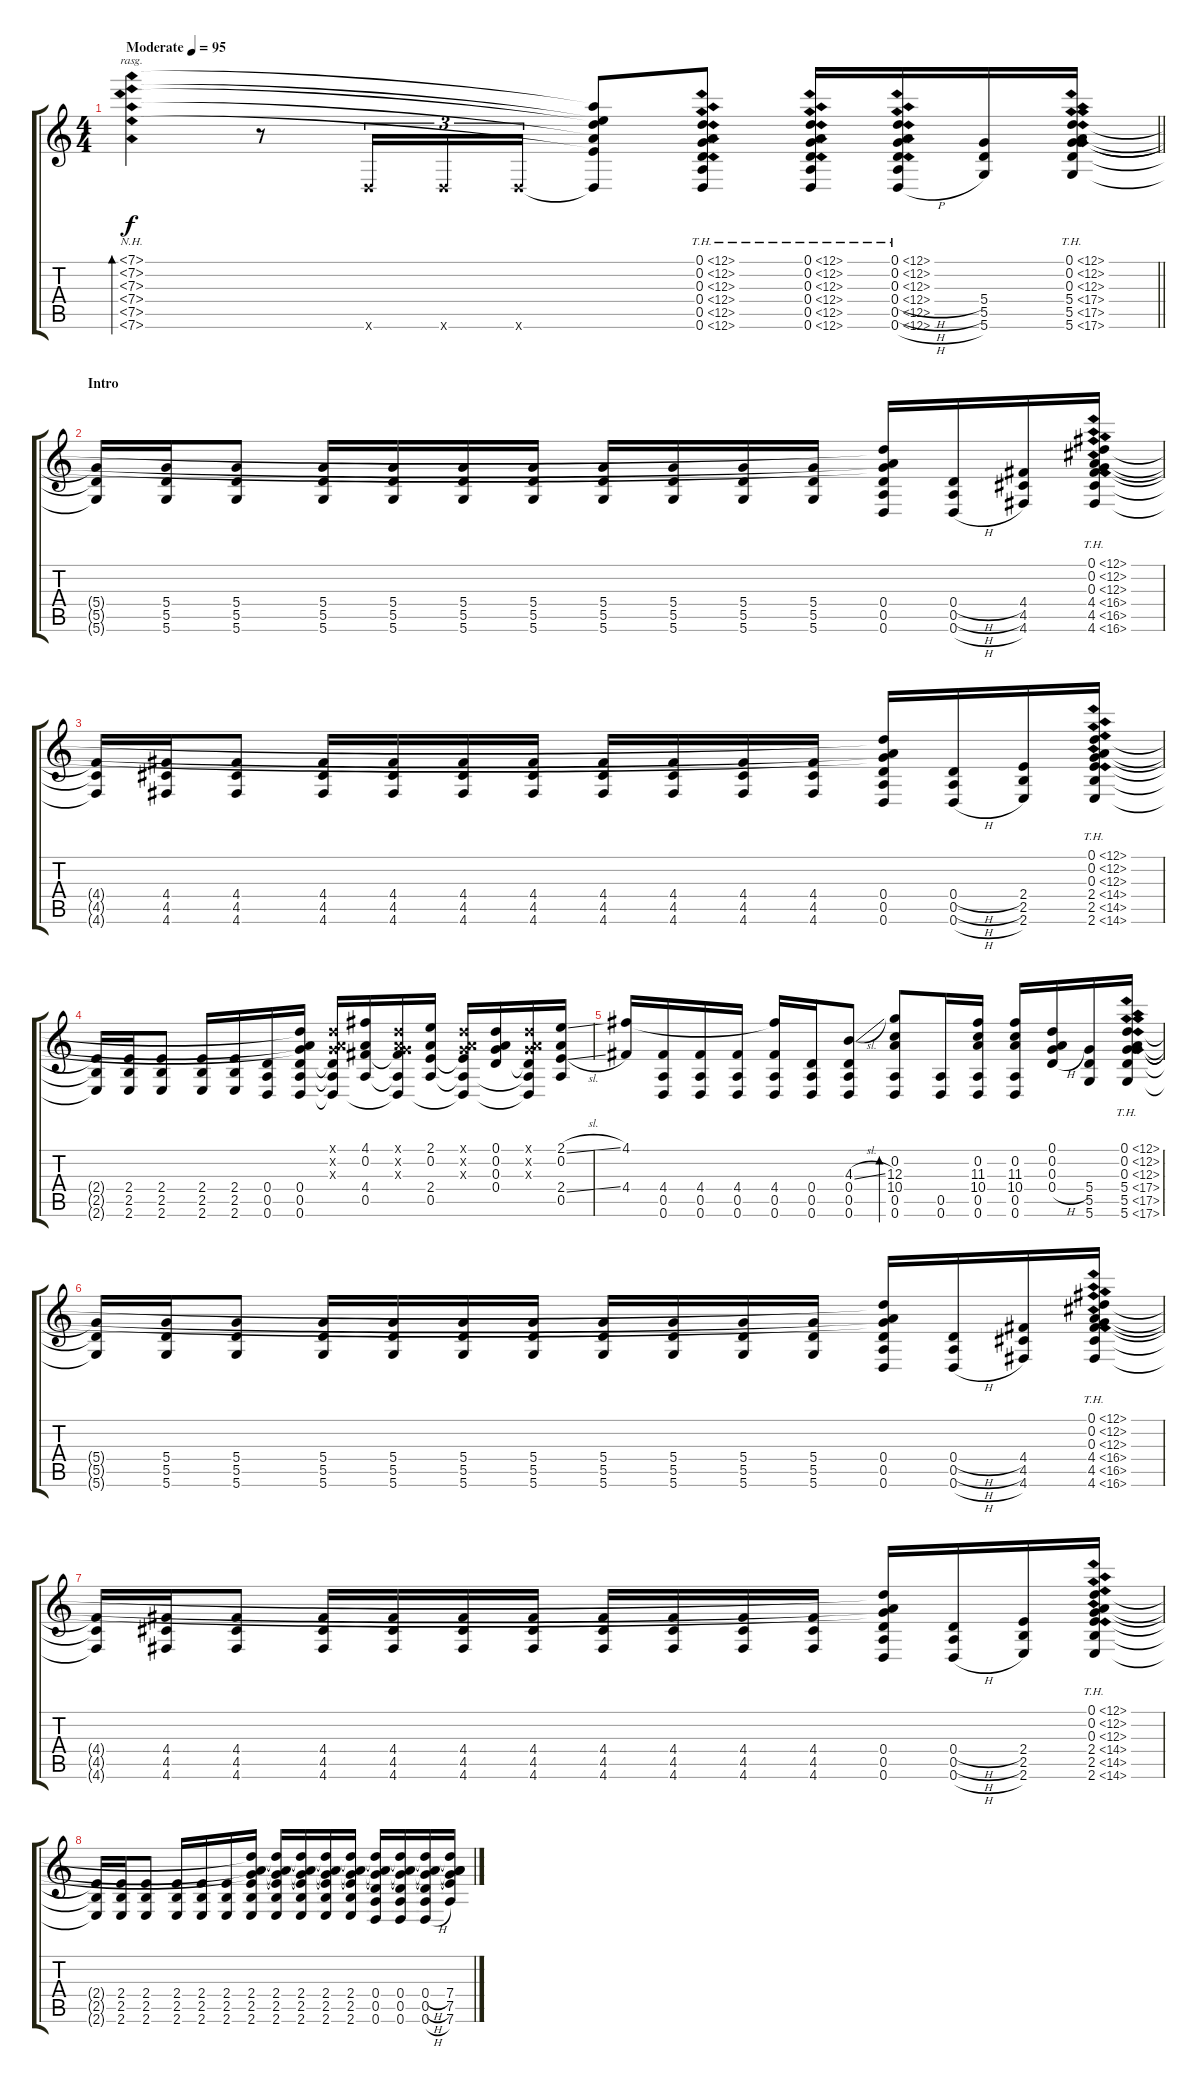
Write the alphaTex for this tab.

\track "" {instrument acousticguitarsteel}
\staff {score tabs}
\tuning (D4 A3 G3 D3 A2 D2) {hide}
\ts (4 4)
\tempo (95 "Moderate")
\clef g2
\barLineRight lightlight
\ks c
(7.1{nh} 7.2{nh} 7.3{nh} 7.4{nh} 7.5{nh} 7.6{nh}).4{bd 240 rasg ii dy f instrument acousticguitarsteel} r.8 0.6{x}.16{tu (3 2)} 0.6{x}.16{tu (3 2)} 0.6{x}.16{tu (3 2)} (7.1{t} 7.2{t} 7.3{t} 7.4{t} 7.5{t} 0.6{t}).8 (0.1{th 12} 0.2{th 12} 0.3{th 12} 0.4{th 12} 0.5{th 12} 0.6{th 12}).8 (0.1{th 12} 0.2{th 12} 0.3{th 12} 0.4{th 12} 0.5{th 12} 0.6{th 12}).16 (0.1{th 12} 0.2{th 12} 0.3{th 12} 0.4{th 12 h} 0.5{th 12 h} 0.6{th 12 h}).16 (5.4 5.5 5.6).16 (0.1{th 12} 0.2{th 12} 0.3{th 12} 5.4{th 12} 5.5{th 12} 5.6{th 12}).16 |
\section ("" "Intro")
(5.4{t} 5.5{t} 5.6{t}).16 (5.4 5.5 5.6).16 (5.4 5.5 5.6).8 (5.4 5.5 5.6).16 (5.4 5.5 5.6).16 (5.4 5.5 5.6).16 (5.4 5.5 5.6).16 (5.4 5.5 5.6).16 (5.4 5.5 5.6).16 (5.4 5.5 5.6).16 (5.4 5.5 5.6).16 (0.1{t} 0.2{t} 0.3{t} 0.4 0.5 0.6).16 (0.4{h} 0.5{h} 0.6{h}).16 (4.4 4.5 4.6).16 (0.1{th 12} 0.2{th 12} 0.3{th 12} 4.4{th 12} 4.5{th 12} 4.6{th 12}).16 |
(4.4{t} 4.5{t} 4.6{t}).16 (4.4 4.5 4.6).16 (4.4 4.5 4.6).8 (4.4 4.5 4.6).16 (4.4 4.5 4.6).16 (4.4 4.5 4.6).16 (4.4 4.5 4.6).16 (4.4 4.5 4.6).16 (4.4 4.5 4.6).16 (4.4 4.5 4.6).16 (4.4 4.5 4.6).16 (0.1{t} 0.2{t} 0.3{t} 0.4 0.5 0.6).16 (0.4{h} 0.5{h} 0.6{h}).16 (2.4 2.5 2.6).16 (0.1{th 12} 0.2{th 12} 0.3{th 12} 2.4{th 12} 2.5{th 12} 2.6{th 12}).16 |
(2.4{t} 2.5{t} 2.6{t}).16 (2.4 2.5 2.6).16 (2.4 2.5 2.6).8 (2.4 2.5 2.6).16 (2.4 2.5 2.6).16 (0.4 0.5 0.6).16 (0.1{t} 0.2{t} 0.3{t} 0.4 0.5 0.6).16 (0.1{x} 0.2{x} 0.3{x} 0.4{t} 0.5{t} 0.6{t}).16 (4.1 0.2 4.4 0.5).16 (0.1{x} 0.2{x} 0.3{x} 4.4{t} 0.5{t} 0.6{t}).16 (2.1 0.2 2.4 0.5).16 (0.1{x} 0.2{x} 0.3{x} 2.4{t} 0.5{t} 0.6{t}).16 (0.1 0.2 0.3 0.4).16 (0.1{x} 0.2{x} 0.3{x} 0.4{t} 0.5{t} 0.6{t}).16 (2.1{sl} 0.2 2.4{sl} 0.5).16 |
(4.1 4.4).16 (4.4 0.5 0.6).16 (4.4 0.5 0.6).16 (4.4 0.5 0.6).16 (4.1{t} 4.4 0.5 0.6).16 (0.4 0.5 0.6).16 (4.3{sl} 0.4 0.5 0.6).8 (0.2 12.3 10.4 0.5 0.6).8{bd 30} (0.5 0.6).16 (0.2 11.3 10.4 0.5 0.6).16 (0.2 11.3 10.4 0.5 0.6).16 (0.1 0.2 0.3 0.4{h}).16 (5.4 5.5 5.6).16 (0.1{th 12} 0.2{th 12} 0.3{th 12} 5.4{th 12} 5.5{th 12} 5.6{th 12}).16 |
(5.4{t} 5.5{t} 5.6{t}).16 (5.4 5.5 5.6).16 (5.4 5.5 5.6).8 (5.4 5.5 5.6).16 (5.4 5.5 5.6).16 (5.4 5.5 5.6).16 (5.4 5.5 5.6).16 (5.4 5.5 5.6).16 (5.4 5.5 5.6).16 (5.4 5.5 5.6).16 (5.4 5.5 5.6).16 (0.1{t} 0.2{t} 0.3{t} 0.4 0.5 0.6).16 (0.4{h} 0.5{h} 0.6{h}).16 (4.4 4.5 4.6).16 (0.1{th 12} 0.2{th 12} 0.3{th 12} 4.4{th 12} 4.5{th 12} 4.6{th 12}).16 |
(4.4{t} 4.5{t} 4.6{t}).16 (4.4 4.5 4.6).16 (4.4 4.5 4.6).8 (4.4 4.5 4.6).16 (4.4 4.5 4.6).16 (4.4 4.5 4.6).16 (4.4 4.5 4.6).16 (4.4 4.5 4.6).16 (4.4 4.5 4.6).16 (4.4 4.5 4.6).16 (4.4 4.5 4.6).16 (0.1{t} 0.2{t} 0.3{t} 0.4 0.5 0.6).16 (0.4{h} 0.5{h} 0.6{h}).16 (2.4 2.5 2.6).16 (0.1{th 12} 0.2{th 12} 0.3{th 12} 2.4{th 12} 2.5{th 12} 2.6{th 12}).16 |
(2.4{t} 2.5{t} 2.6{t}).16 (2.4 2.5 2.6).16 (2.4 2.5 2.6).8 (2.4 2.5 2.6).16 (2.4 2.5 2.6).16 (2.4 2.5 2.6).16 (0.1{t} 0.2{t} 0.3{t} 2.4 2.5 2.6).16 (0.1{t} 0.2{t} 0.3{t} 2.4 2.5 2.6).16 (0.1{t} 0.2{t} 0.3{t} 2.4 2.5 2.6).16 (0.1{t} 0.2{t} 0.3{t} 2.4 2.5 2.6).16 (0.1{t} 0.2{t} 0.3{t} 2.4 2.5 2.6).16 (0.1{t} 0.2{t} 0.3{t} 0.4 0.5 0.6).16 (0.1{t} 0.2{t} 0.3{t} 0.4 0.5 0.6).16 (0.1{t} 0.2{t} 0.3{t} 0.4{h} 0.5{h} 0.6{h}).16 (0.1{t} 0.2{t} 0.3{t} 7.4 7.5 7.6).16
